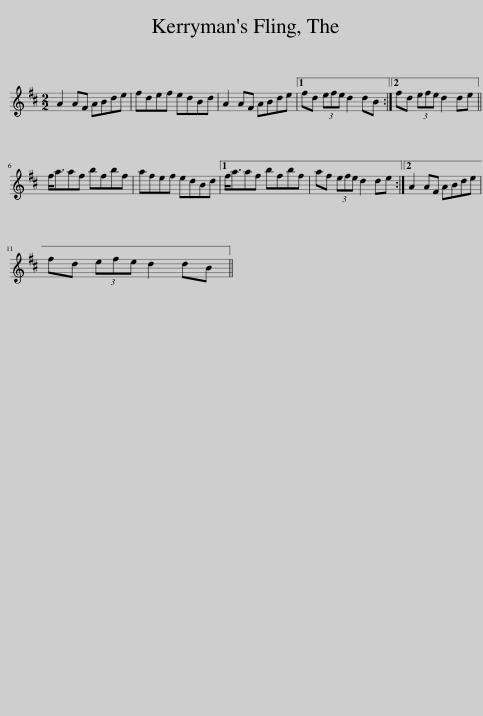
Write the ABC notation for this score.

X:1
L:1/8
M:2/2
I:linebreak $
K:D
V:1 treble
V:1
 A2 AF ABde | fdef edBd | A2 AF ABde |1 fd (3efe d2 dB :|2 fd (3efe d2 de ||$ %5
 f<aaf bfbf | afef edBd |1 f<aaf bfbf | af (3efe d2 de :|2 A2 AF ABde |$ %10
 fd (3efe d2 dB || %11
